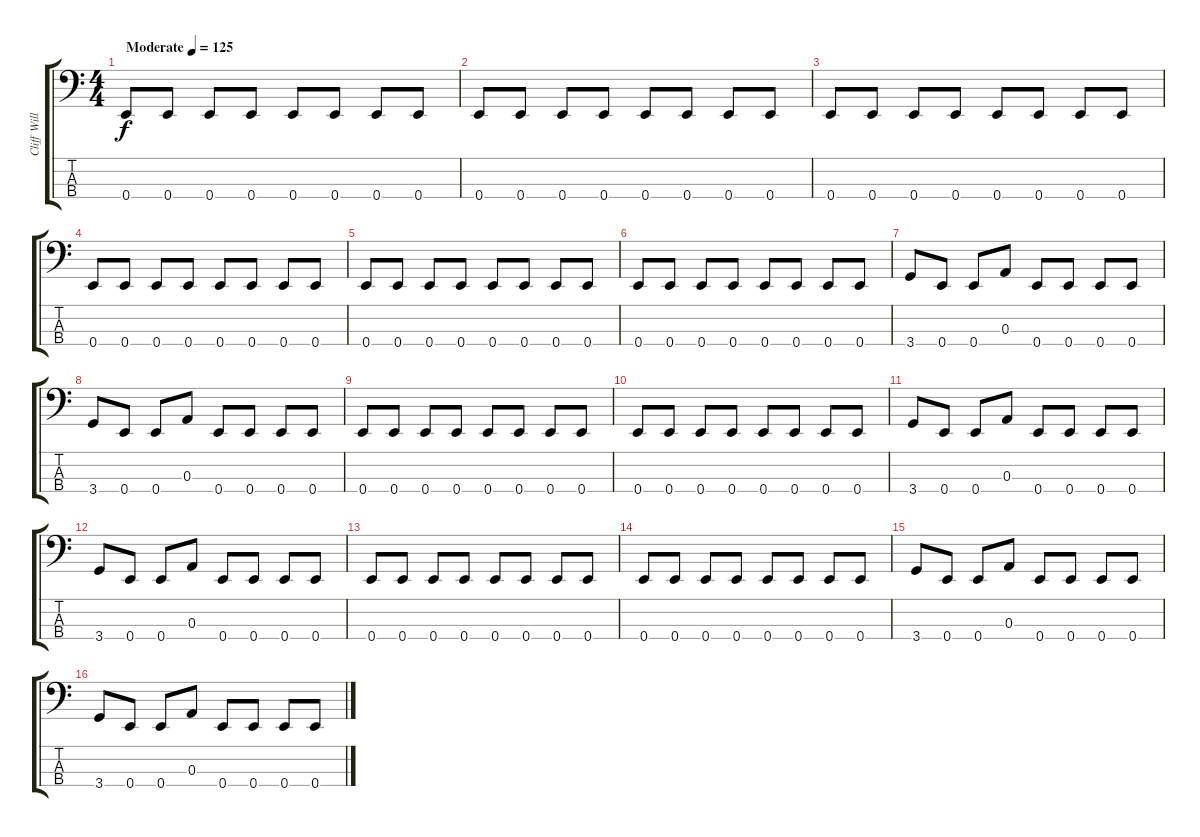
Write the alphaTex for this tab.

\track ("Cliff Williams" "Cliff Will") {instrument electricbassfinger}
\staff {score tabs}
\tuning (G2 D2 A1 E1) {hide}
\ts (4 4)
\tempo (125 "Moderate")
\clef f4
\ks c
0.4.8{dy f instrument electricbassfinger} 0.4.8 0.4.8 0.4.8 0.4.8 0.4.8 0.4.8 0.4.8 |
0.4.8 0.4.8 0.4.8 0.4.8 0.4.8 0.4.8 0.4.8 0.4.8 |
0.4.8 0.4.8 0.4.8 0.4.8 0.4.8 0.4.8 0.4.8 0.4.8 |
0.4.8 0.4.8 0.4.8 0.4.8 0.4.8 0.4.8 0.4.8 0.4.8 |
0.4.8 0.4.8 0.4.8 0.4.8 0.4.8 0.4.8 0.4.8 0.4.8 |
0.4.8 0.4.8 0.4.8 0.4.8 0.4.8 0.4.8 0.4.8 0.4.8 |
3.4.8 0.4.8 0.4.8 0.3.8 0.4.8 0.4.8 0.4.8 0.4.8 |
3.4.8 0.4.8 0.4.8 0.3.8 0.4.8 0.4.8 0.4.8 0.4.8 |
0.4.8 0.4.8 0.4.8 0.4.8 0.4.8 0.4.8 0.4.8 0.4.8 |
0.4.8 0.4.8 0.4.8 0.4.8 0.4.8 0.4.8 0.4.8 0.4.8 |
3.4.8 0.4.8 0.4.8 0.3.8 0.4.8 0.4.8 0.4.8 0.4.8 |
3.4.8 0.4.8 0.4.8 0.3.8 0.4.8 0.4.8 0.4.8 0.4.8 |
0.4.8 0.4.8 0.4.8 0.4.8 0.4.8 0.4.8 0.4.8 0.4.8 |
0.4.8 0.4.8 0.4.8 0.4.8 0.4.8 0.4.8 0.4.8 0.4.8 |
3.4.8 0.4.8 0.4.8 0.3.8 0.4.8 0.4.8 0.4.8 0.4.8 |
3.4.8 0.4.8 0.4.8 0.3.8 0.4.8 0.4.8 0.4.8 0.4.8
